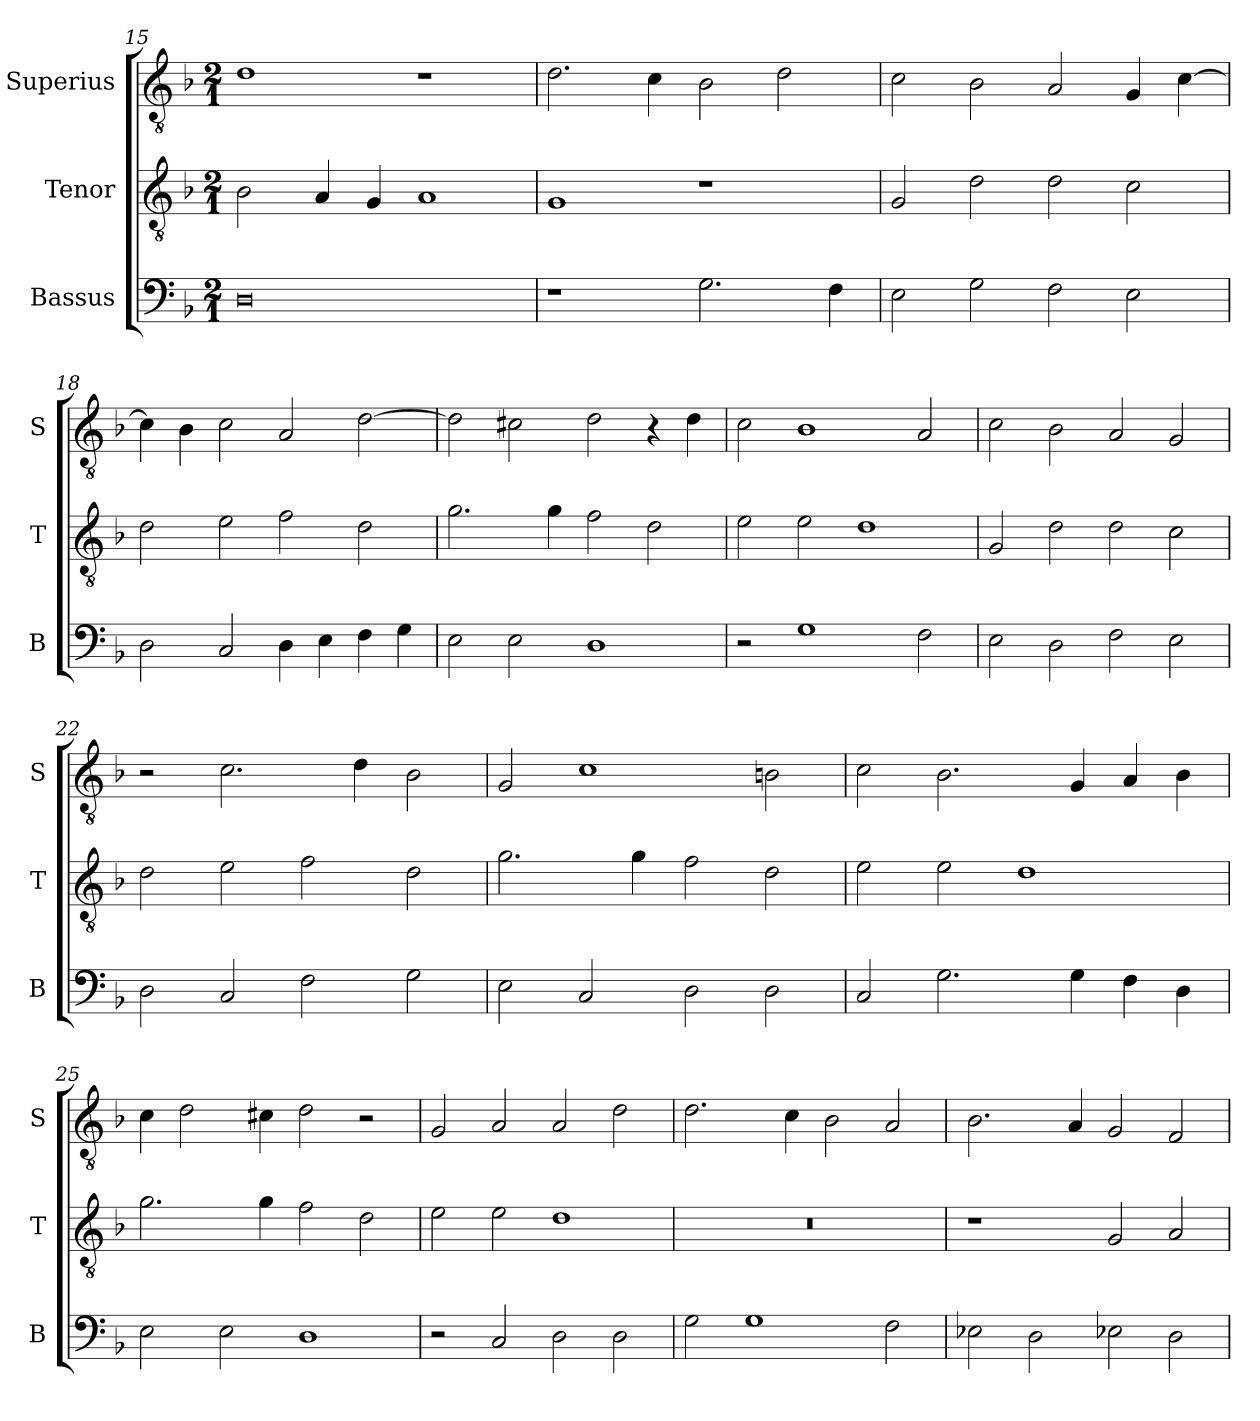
**kern	**kern	**kern
*part3	*part2	*part1
*staff3	*staff2	*staff1
*I"Bassus	*I"Tenor	*I"Superius
*I'B	*I'T	*I'S
*clefF4	*clefGv2	*clefGv2
*k[b-]	*k[b-]	*k[b-]
*F:	*F:	*F:
*M2/1	*M2/1	*M2/1
=15	=15	=15
0D	2B-	1d
.	4A	.
.	4G	.
.	1A	1r
=16	=16	=16
1r	1G	2.d
.	.	4c
2.G	1r	2B-
.	.	2d
4F	.	.
=17	=17	=17
2E	2G	2c
2G	2d	2B-
2F	2d	2A
2E	2c	4G
.	.	[4c
=18	=18	=18
2D	2d	4c]
.	.	4B-
2C	2e	2c
4D	2f	2A
4E	.	.
4F	2d	[2d
4G	.	.
=19	=19	=19
2E	2.g	2d]
2E	.	2c#X
.	4g	.
1D	2f	2d
.	2d	4r
.	.	4d
=20	=20	=20
2r	2e	2c
1G	2e	1B-
.	1d	.
2F	.	2A
=21	=21	=21
2E	2G	2c
2D	2d	2B-
2F	2d	2A
2E	2c	2G
=22	=22	=22
2D	2d	2r
2C	2e	2.c
2F	2f	.
.	.	4d
2G	2d	2B-
=23	=23	=23
2E	2.g	2G
2C	.	1c
.	4g	.
2D	2f	.
2D	2d	2Bn
=24	=24	=24
2C	2e	2c
2.G	2e	2.B-
.	1d	.
4G	.	4G
4F	.	4A
4D	.	4B-
=25	=25	=25
2E	2.g	4c
.	.	2d
2E	.	.
.	4g	4c#X
1D	2f	2d
.	2d	2r
=26	=26	=26
2r	2e	2G
2C	2e	2A
2D	1d	2A
2D	.	2d
=27	=27	=27
2G	0r	2.d
1G	.	.
.	.	4c
.	.	2B-
2F	.	2A
=28	=28	=28
2E-X	1r	2.B-
2D	.	.
.	.	4A
2E-X	2G	2G
2D	2A	2F
=	=	=
*-	*-	*-
